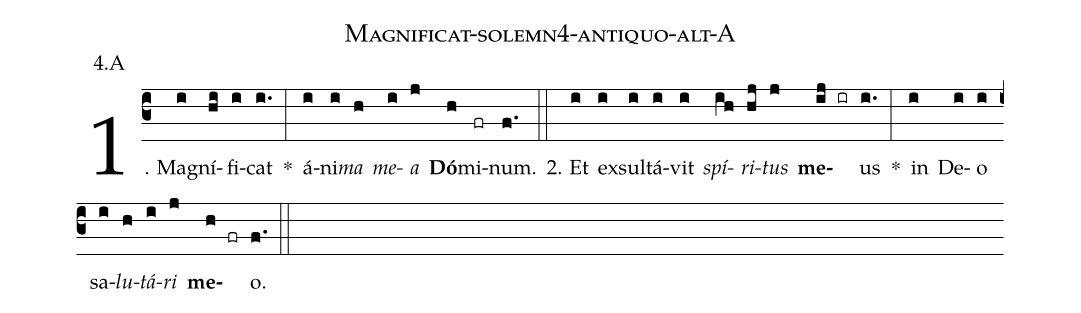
name: Magnificat-solemn4-antiquo-alt-A;
annotation: 4.A;
%%
(c3)1. Ma(i)gní(hi)fi(i)cat(i.) *(:) á(i)ni(i)<i>ma</i>(h) <i>me</i>(i)<i>a</i>(j) <b>Dó</b>(h)mi(fr)num.(f.) (::)
2. Et(i) ex(i)sul(i)tá(i)vit(i) <i>spí</i>(ih)<i>ri</i>(hj)<i>tus</i>(j) <b>me</b>(ij ir)us(i.) *(:) in(i) De(i)o(i) sa(i)<i>lu</i>(h)<i>tá</i>(i)<i>ri</i>(j) <b>me</b>(h fr)o.(f.) (::)
